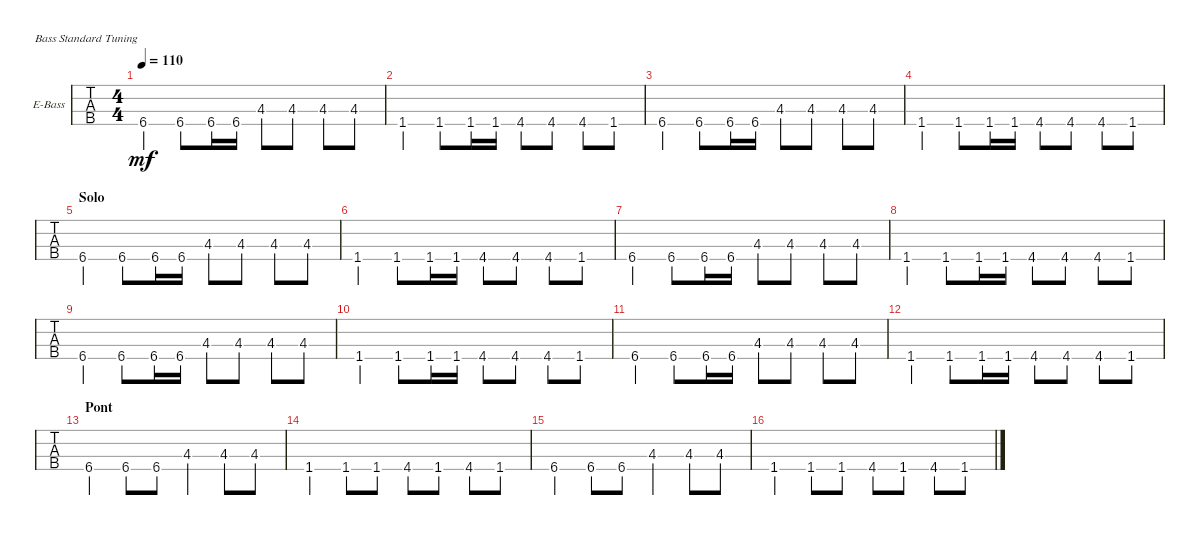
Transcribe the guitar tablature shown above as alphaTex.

\defaultSystemsLayout 4
\bracketExtendMode groupsimilarinstruments
\firstSystemTrackNameOrientation horizontal
\otherSystemsTrackNameOrientation horizontal
\chordDiagramsInScore
\track ("Bass" "E-Bass") {instrument electricbassfinger}
\staff {tabs}
\tuning (G2 D2 A1 E1)
\ts (4 4)
\tempo 110
\clef f4
\ks c
6.4.4{dy mf} 6.4.8 6.4.16 6.4.16 4.3.8 4.3.8 4.3.8 4.3.8 |
1.4.4 1.4.8 1.4.16 1.4.16 4.4.8 4.4.8 4.4.8 1.4.8 |
6.4.4 6.4.8 6.4.16 6.4.16 4.3.8 4.3.8 4.3.8 4.3.8 |
1.4.4 1.4.8 1.4.16 1.4.16 4.4.8 4.4.8 4.4.8 1.4.8 |
\section ("" "Solo")
6.4.4 6.4.8 6.4.16 6.4.16 4.3.8 4.3.8 4.3.8 4.3.8 |
1.4.4 1.4.8 1.4.16 1.4.16 4.4.8 4.4.8 4.4.8 1.4.8 |
6.4.4 6.4.8 6.4.16 6.4.16 4.3.8 4.3.8 4.3.8 4.3.8 |
1.4.4 1.4.8 1.4.16 1.4.16 4.4.8 4.4.8 4.4.8 1.4.8 |
6.4.4 6.4.8 6.4.16 6.4.16 4.3.8 4.3.8 4.3.8 4.3.8 |
1.4.4 1.4.8 1.4.16 1.4.16 4.4.8 4.4.8 4.4.8 1.4.8 |
6.4.4 6.4.8 6.4.16 6.4.16 4.3.8 4.3.8 4.3.8 4.3.8 |
1.4.4 1.4.8 1.4.16 1.4.16 4.4.8 4.4.8 4.4.8 1.4.8 |
\section ("" "Pont")
6.4.4 6.4.8 6.4.8 4.3.4 4.3.8 4.3.8 |
1.4.4 1.4.8 1.4.8 4.4.8 1.4.8 4.4.8 1.4.8 |
6.4.4 6.4.8 6.4.8 4.3.4 4.3.8 4.3.8 |
1.4.4 1.4.8 1.4.8 4.4.8 1.4.8 4.4.8 1.4.8
